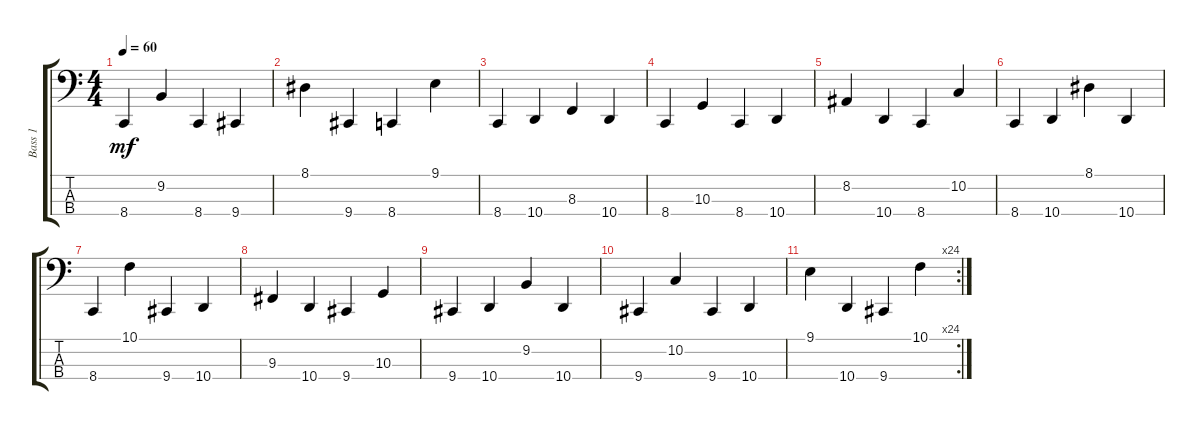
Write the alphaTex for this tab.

\track ("Bass 1" "Bass 1") {instrument acousticgrandpiano}
\staff {score tabs}
\tuning (G2 D2 A1 E1) {hide}
\ts (4 4)
\tempo 60
\clef f4
\ks c
8.4.4{dy mf} 9.2.4 8.4.4 9.4.4 |
8.1.4 9.4.4 8.4.4 9.1.4 |
8.4.4 10.4.4 8.3.4 10.4.4 |
8.4.4 10.3.4 8.4.4 10.4.4 |
8.2.4 10.4.4 8.4.4 10.2.4 |
8.4.4 10.4.4 8.1.4 10.4.4 |
8.4.4 10.1.4 9.4.4 10.4.4 |
9.3.4 10.4.4 9.4.4 10.3.4 |
9.4.4 10.4.4 9.2.4 10.4.4 |
9.4.4 10.2.4 9.4.4 10.4.4 |
\rc 24
9.1.4 10.4.4 9.4.4 10.1.4
